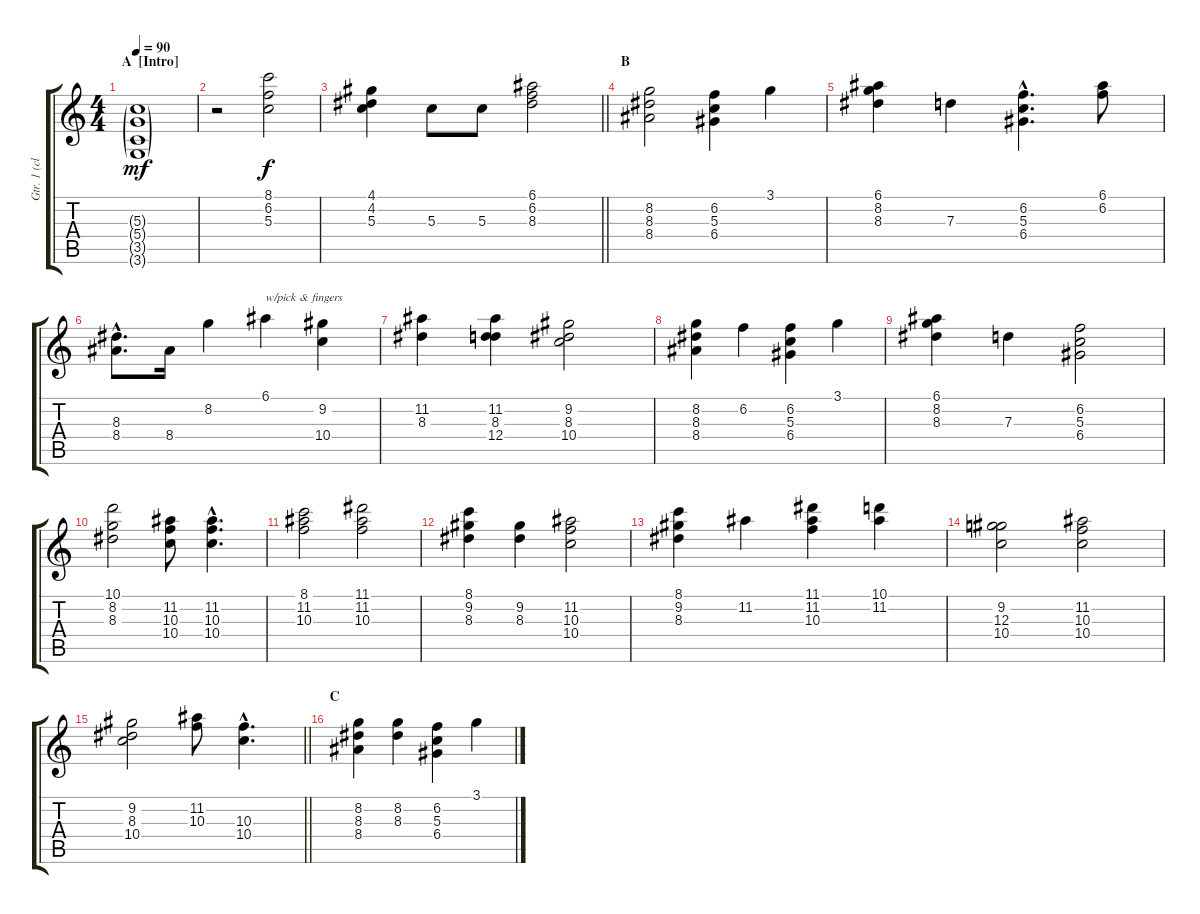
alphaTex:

\track ("Gtr. 1 (clean)" "Gtr. 1 (cl") {instrument electricguitarclean}
\staff {score tabs}
\tuning (E4 B3 G3 D3 A2 E2) {hide}
\ts (4 4)
\section ("" "A  [Intro]")
\tempo 90
\clef g2
\ks c
(5.3{g} 5.4{g} 3.5{g} 3.6{g}).1{dy mf instrument electricguitarclean} |
r.2 (8.1 6.2 5.3).2{dy f} |
\barLineRight lightlight
(4.1 4.2 5.3).4 5.3.8 5.3.8 (6.1 6.2 8.3).2 |
\section ("" "B")
(8.2 8.3 8.4).2 (6.2 5.3 6.4).4 3.1.4 |
(6.1 8.2 8.3).4 7.3.4 (6.2{hac} 5.3{hac} 6.4{hac}).4{d} (6.1 6.2).8 |
(8.3{hac} 8.4{hac}).8{d} 8.4.16 8.2.4 6.1.4{txt "w/pick & fingers"} (9.2 10.4).4 |
(11.2 8.3).4 (11.2 8.3 12.4).4 (9.2 8.3 10.4).2 |
(8.2 8.3 8.4).4 6.2.4 (6.2 5.3 6.4).4 3.1.4 |
(6.1 8.2 8.3).4 7.3.4 (6.2 5.3 6.4).2 |
(10.1 8.2 8.3).2 (11.2 10.3 10.4).8 (11.2{hac} 10.3{hac} 10.4{hac}).4{d} |
(8.1 11.2 10.3).2 (11.1 11.2 10.3).2 |
(8.1 9.2 8.3).4 (9.2 8.3).4 (11.2 10.3 10.4).2 |
(8.1 9.2 8.3).4 11.2.4 (11.1 11.2 10.3).4 (10.1 11.2).4 |
(9.2 12.3 10.4).2 (11.2 10.3 10.4).2 |
\barLineRight lightlight
(9.2 8.3 10.4).2 (11.2 10.3).8 (10.3{hac} 10.4{hac}).4{d} |
\section ("" "C")
(8.2 8.3 8.4).4 (8.2 8.3).4 (6.2 5.3 6.4).4 3.1.4
